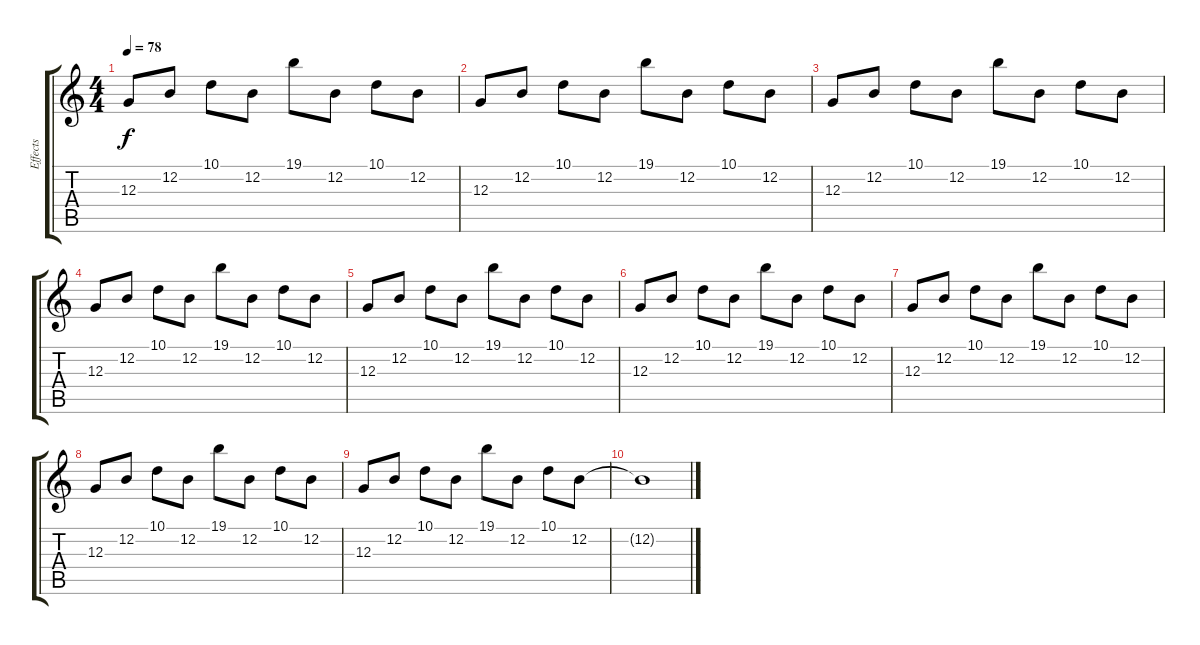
\track ("Effects" "Effects") {instrument celesta}
\staff {score tabs}
\tuning (E4 B3 G3 D3 A2 E2) {hide}
\ts (4 4)
\tempo 78
\clef g2
\ks c
12.3.8{dy f} 12.2.8 10.1.8 12.2.8 19.1.8 12.2.8 10.1.8 12.2.8 |
12.3.8 12.2.8 10.1.8 12.2.8 19.1.8 12.2.8 10.1.8 12.2.8 |
12.3.8 12.2.8 10.1.8 12.2.8 19.1.8 12.2.8 10.1.8 12.2.8 |
12.3.8 12.2.8 10.1.8 12.2.8 19.1.8 12.2.8 10.1.8 12.2.8 |
12.3.8 12.2.8 10.1.8 12.2.8 19.1.8 12.2.8 10.1.8 12.2.8 |
12.3.8 12.2.8 10.1.8 12.2.8 19.1.8 12.2.8 10.1.8 12.2.8 |
12.3.8 12.2.8 10.1.8 12.2.8 19.1.8 12.2.8 10.1.8 12.2.8 |
12.3.8 12.2.8 10.1.8 12.2.8 19.1.8 12.2.8 10.1.8 12.2.8 |
12.3.8 12.2.8 10.1.8 12.2.8 19.1.8 12.2.8 10.1.8 12.2.8 |
12.2{t}.1
